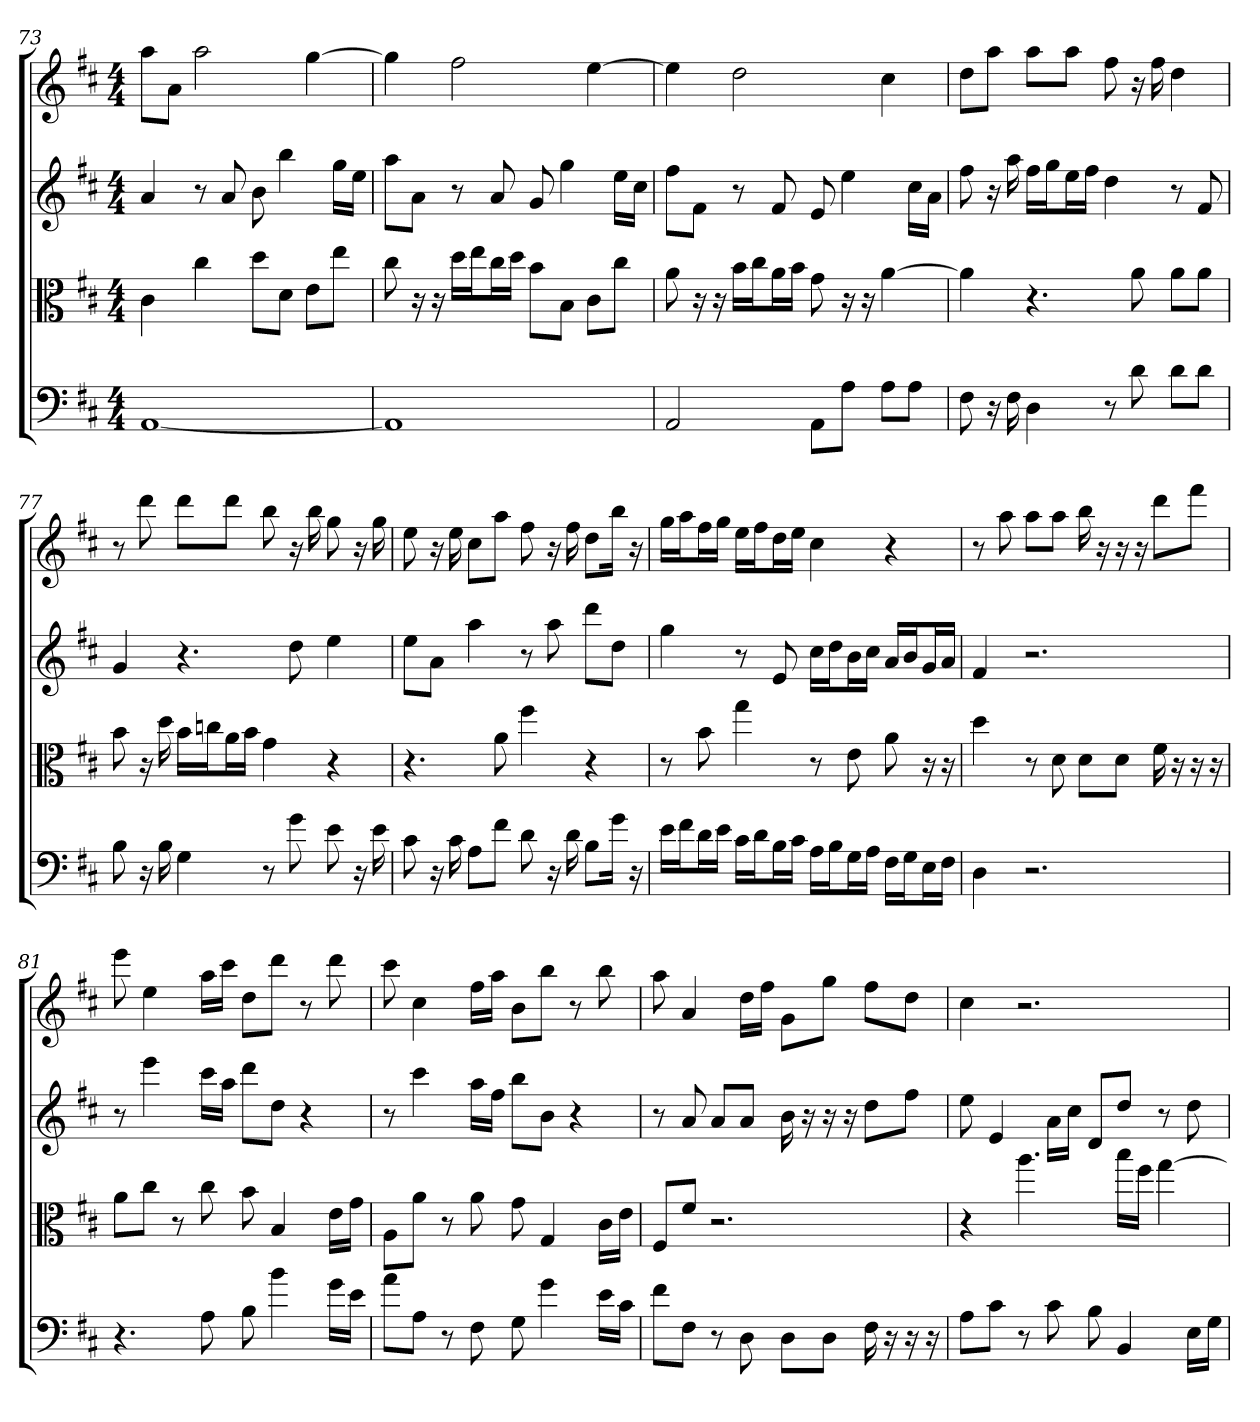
**kern	**kern	**kern	**kern
*part4	*part3	*part2	*part1
*staff4	*staff3	*staff2	*staff1
*clefF4	*clefC3	*clefG2	*clefG2
*k[f#c#]	*k[f#c#]	*k[f#c#]	*k[f#c#]
*D:	*D:	*D:	*D:
*M4/4	*M4/4	*M4/4	*M4/4
=73	=73	=73	=73
[1AA	4c#	4a	8aa\L
.	.	.	8a\J
.	4cc#	8r	2aa
.	.	8a	.
.	8dd\L	8b	.
.	8d\J	4bb	.
.	8e\L	.	[4gg
.	8ee\J	16gg\LL	.
.	.	16ee\JJ	.
=74	=74	=74	=74
1AA]	8cc#	8aa\L	4gg]
.	16r	8a\J	.
.	16r	.	.
.	16dd\LL	8r	2ff#
.	16ee\J	.	.
.	16cc#\L	8a	.
.	16dd\JJ	.	.
.	8b\L	8g	.
.	8B\J	4gg	.
.	8c#\L	.	[4ee
.	8cc#\J	16ee\LL	.
.	.	16cc#\JJ	.
=75	=75	=75	=75
2AA	8a	8ff#\L	4ee]
.	16r	8f#\J	.
.	16r	.	.
.	16b\LL	8r	2dd
.	16cc#\J	.	.
.	16a\L	8f#	.
.	16b\JJ	.	.
8AA\L	8g	8e	.
8A\J	16r	4ee	.
.	16r	.	.
8A\L	[4a	.	4cc#
8A\J	.	16cc#\LL	.
.	.	16a\JJ	.
=76	=76	=76	=76
8F#	4a]	8ff#	8dd\L
16r	.	16r	8aa\J
16F#	.	16aa	.
4D	4.r	16ff#\LL	8aa\L
.	.	16gg\J	.
.	.	16ee\L	8aa\J
.	.	16ff#\JJ	.
8r	.	4dd	8ff#
8d	8a	.	16r
.	.	.	16ff#
8d\L	8a\L	8r	4dd
8d\J	8a\J	8f#	.
=77	=77	=77	=77
8B	8b	4g	8r
16r	16r	.	8ddd
16B	16dd	.	.
4G	16b\LL	4.r	8ddd\L
.	16ccn\J	.	.
.	16a\L	.	8ddd\J
.	16b\JJ	.	.
8r	4g	.	8bb
8g	.	8dd	16r
.	.	.	16bb
8e	4r	4ee	8gg
16r	.	.	16r
16e	.	.	16gg
=78	=78	=78	=78
8c#	4.r	8ee\L	8ee
16r	.	8a\J	16r
16c#	.	.	16ee
8A\L	.	4aa	8cc#\L
8f#\J	8a	.	8aa\J
8d	4ff#	8r	8ff#
16r	.	8aa	16r
16d	.	.	16ff#
8B\L	4r	8ddd\L	8dd\L
16g\Jk	.	8dd\J	16bb\Jk
16r	.	.	16r
=79	=79	=79	=79
16e\LL	8r	4gg	16gg\LL
16f#\J	.	.	16aa\J
16d\L	8b	.	16ff#\L
16e\JJ	.	.	16gg\JJ
16c#\LL	4gg	8r	16ee\LL
16d\J	.	.	16ff#\J
16B\L	.	8e	16dd\L
16c#\JJ	.	.	16ee\JJ
16A\LL	8r	16cc#\LL	4cc#
16B\J	.	16dd\J	.
16G\L	8e	16b\L	.
16A\JJ	.	16cc#\JJ	.
16F#\LL	8a	16a/LL	4r
16G\J	.	16b/J	.
16E\L	16r	16g/L	.
16F#\JJ	16r	16a/JJ	.
=80	=80	=80	=80
4D	4dd	4f#	8r
.	.	.	8aa
2.r	8r	2.r	8aa\L
.	8d	.	8aa\J
.	8d\L	.	16bb
.	.	.	16r
.	8d\J	.	16r
.	.	.	16r
.	16f#	.	8ddd\L
.	16r	.	.
.	16r	.	8fff#\J
.	16r	.	.
=81	=81	=81	=81
4.r	8a\L	8r	8eee
.	8cc#\J	4eee	4ee
.	8r	.	.
8A	8cc#	16ccc#\LL	16aa\LL
.	.	16aa\JJ	16ccc#\JJ
8B	8b	8ddd\L	8dd\L
4b	4B	8dd\J	8ddd\J
.	.	4r	8r
16g\LL	16e\LL	.	8ddd
16e\JJ	16g\JJ	.	.
=82	=82	=82	=82
8a\L	8A\L	8r	8ccc#
8A\J	8a\J	4ccc#	4cc#
8r	8r	.	.
8F#	8a	16aa\LL	16ff#\LL
.	.	16ff#\JJ	16aa\JJ
8G	8g	8bb\L	8b\L
4g	4G	8b\J	8bb\J
.	.	4r	8r
16e\LL	16c#\LL	.	8bb
16c#\JJ	16e\JJ	.	.
=83	=83	=83	=83
8f#\L	8F#/L	8r	8aa
8F#\J	8f#/J	8a	4a
8r	2.r	8a/L	.
8D	.	8a/J	16dd\LL
.	.	.	16ff#\JJ
8D\L	.	16b	8g\L
.	.	16r	.
8D\J	.	16r	8gg\J
.	.	16r	.
16F#	.	8dd\L	8ff#\L
16r	.	.	.
16r	.	8ff#\J	8dd\J
16r	.	.	.
=84	=84	=84	=84
8A\L	4r	8ee	4cc#
8c#\J	.	4e	.
8r	4.aa	.	2.r
8c#	.	16a\LL	.
.	.	16cc#\JJ	.
8B	.	8d/L	.
4BB	16bb\LL	8dd/J	.
.	16ff#\JJ	.	.
.	[4gg	8r	.
16E\LL	.	8dd	.
16G\JJ	.	.	.
=	=	=	=
*-	*-	*-	*-
